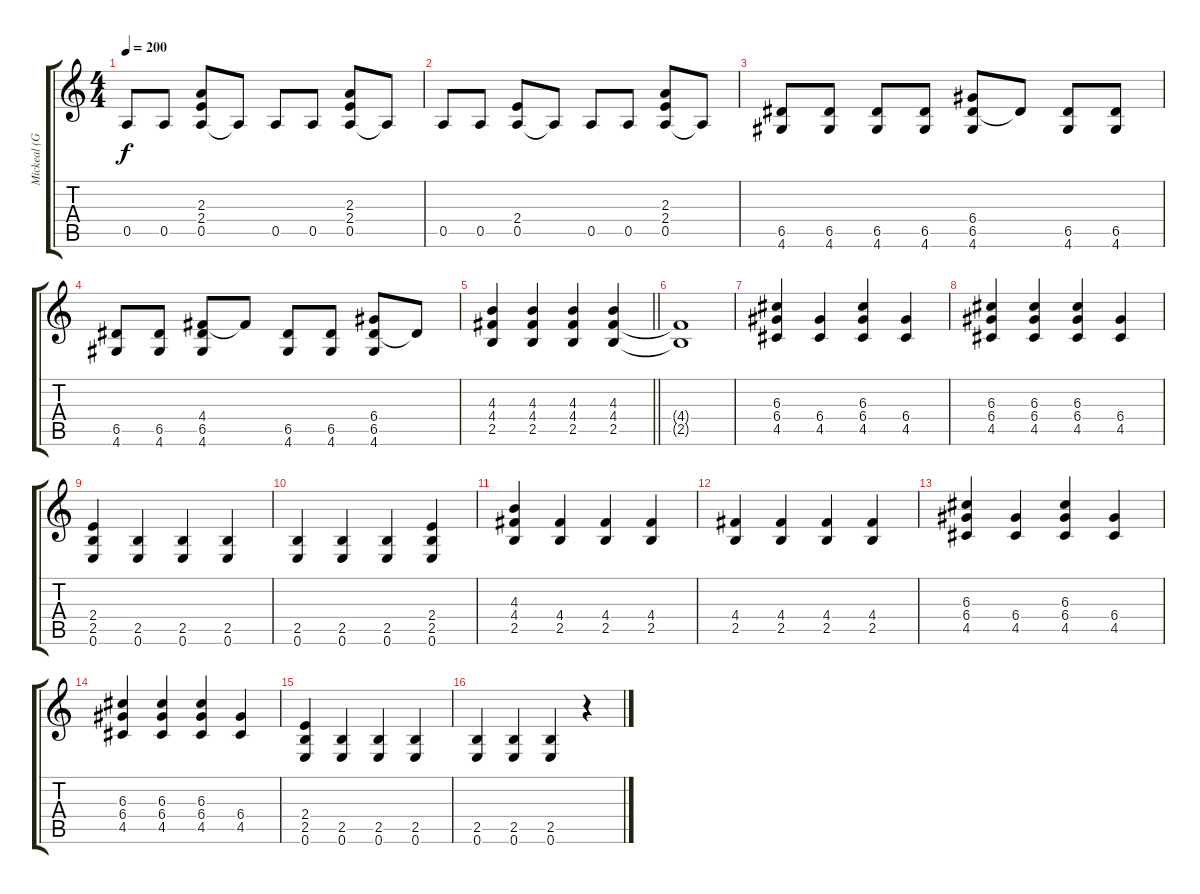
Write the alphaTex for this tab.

\track ("Mickeal (Guitare_01)" "Mickeal (G") {instrument overdrivenguitar}
\staff {score tabs}
\tuning (E4 B3 G3 D3 A2 E2) {hide}
\ts (4 4)
\tempo 200
\clef g2
\ks c
0.5.8{dy f} 0.5.8 (2.3 2.4 0.5).8 0.5{t}.8 0.5.8 0.5.8 (2.3 2.4 0.5).8 0.5{t}.8 |
0.5.8 0.5.8 (2.4 0.5).8 0.5{t}.8 0.5.8 0.5.8 (2.3 2.4 0.5).8 0.5{t}.8 |
(6.5 4.6).8 (6.5 4.6).8 (6.5 4.6).8 (6.5 4.6).8 (6.4 6.5 4.6).8 6.5{t}.8 (6.5 4.6).8 (6.5 4.6).8 |
(6.5 4.6).8 (6.5 4.6).8 (4.4 6.5 4.6).8 4.4{t}.8 (6.5 4.6).8 (6.5 4.6).8 (6.4 6.5 4.6).8 6.5{t}.8 |
\barLineRight lightlight
(4.3 4.4 2.5).4 (4.3 4.4 2.5).4 (4.3 4.4 2.5).4 (4.3 4.4 2.5).4 |
(4.4{t} 2.5{t}).1 |
(6.3 6.4 4.5).4 (6.4 4.5).4 (6.3 6.4 4.5).4 (6.4 4.5).4 |
(6.3 6.4 4.5).4 (6.3 6.4 4.5).4 (6.3 6.4 4.5).4 (6.4 4.5).4 |
(2.4 2.5 0.6).4 (2.5 0.6).4 (2.5 0.6).4 (2.5 0.6).4 |
(2.5 0.6).4 (2.5 0.6).4 (2.5 0.6).4 (2.4 2.5 0.6).4 |
(4.3 4.4 2.5).4 (4.4 2.5).4 (4.4 2.5).4 (4.4 2.5).4 |
(4.4 2.5).4 (4.4 2.5).4 (4.4 2.5).4 (4.4 2.5).4 |
(6.3 6.4 4.5).4 (6.4 4.5).4 (6.3 6.4 4.5).4 (6.4 4.5).4 |
(6.3 6.4 4.5).4 (6.3 6.4 4.5).4 (6.3 6.4 4.5).4 (6.4 4.5).4 |
(2.4 2.5 0.6).4 (2.5 0.6).4 (2.5 0.6).4 (2.5 0.6).4 |
(2.5 0.6).4 (2.5 0.6).4 (2.5 0.6).4 r.4
